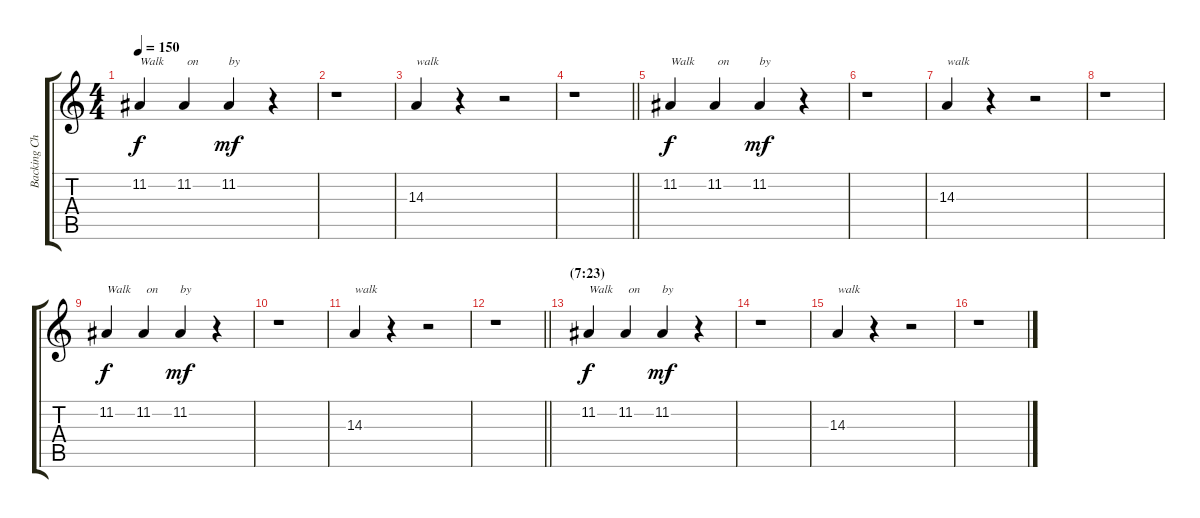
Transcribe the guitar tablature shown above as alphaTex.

\track ("Backing Choir" "Backing Ch") {instrument pad4choir}
\staff {score tabs}
\tuning (E4 B3 G3 D3 A2 E2) {hide}
\ts (4 4)
\tempo 150
\clef g2
\ks c
11.2.4{txt "Walk" dy f} 11.2.4{txt " on"} 11.2.4{txt "by" dy mf} r.4 |
r.1 |
14.3.4{txt "walk"} r.4 r.2 |
\barLineRight lightlight
r.1 |
11.2.4{txt "Walk" dy f} 11.2.4{txt " on"} 11.2.4{txt "by" dy mf} r.4 |
r.1 |
14.3.4{txt "walk"} r.4 r.2 |
r.1 |
11.2.4{txt "Walk" dy f} 11.2.4{txt " on"} 11.2.4{txt "by" dy mf} r.4 |
r.1 |
14.3.4{txt "walk"} r.4 r.2 |
\barLineRight lightlight
r.1 |
\section ("" "(7:23)")
11.2.4{txt "Walk" dy f} 11.2.4{txt " on"} 11.2.4{txt "by" dy mf} r.4 |
r.1 |
14.3.4{txt "walk"} r.4 r.2 |
r.1
